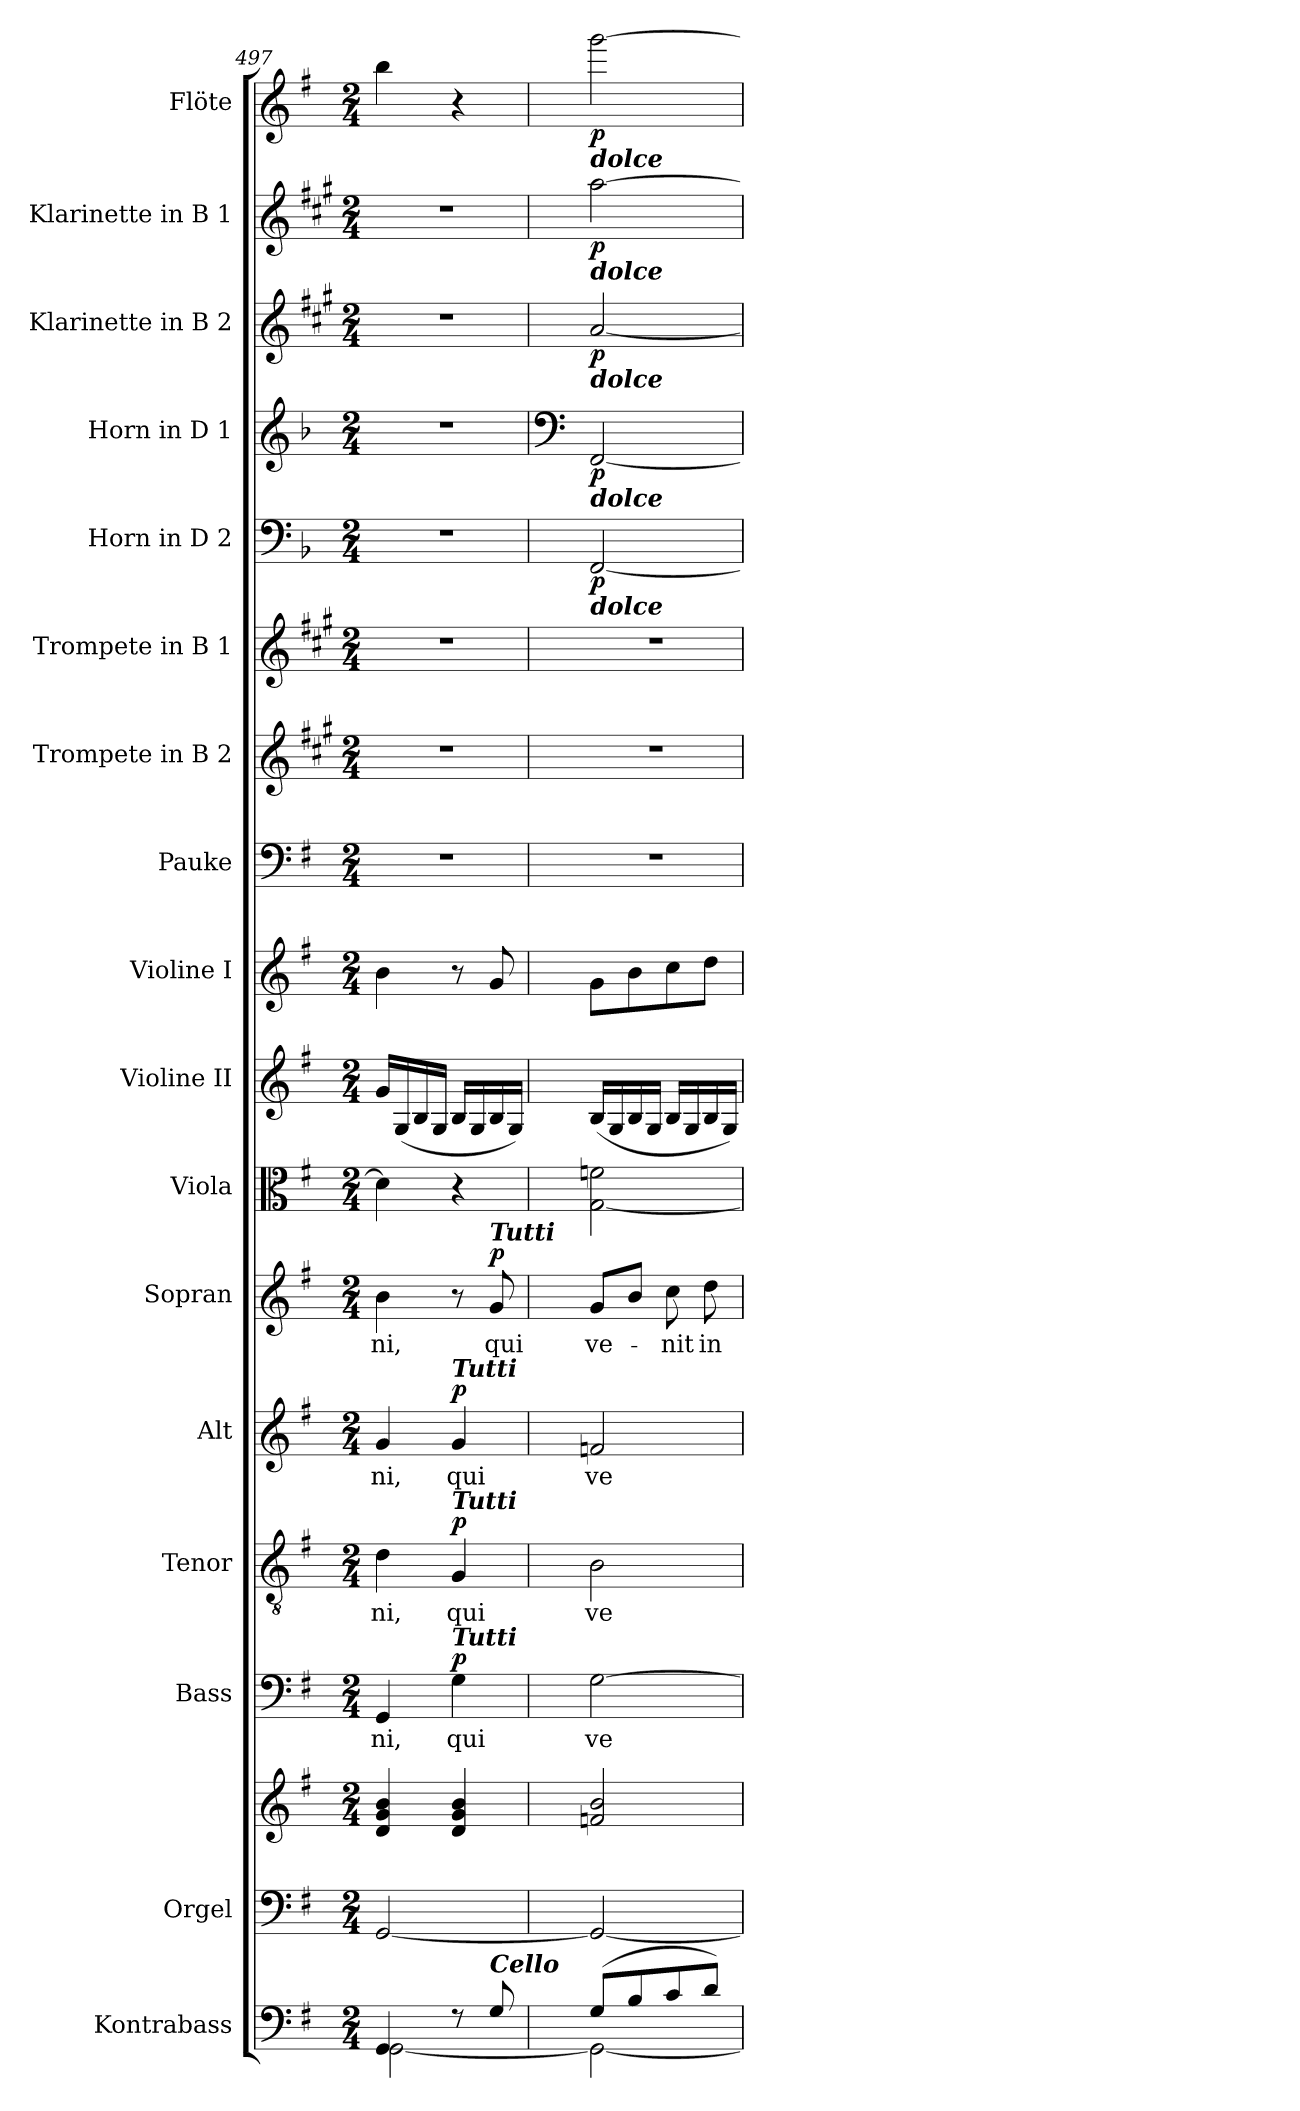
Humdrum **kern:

**kern	**kern	**kern	**kern	**text	**dynam	**kern	**text	**dynam	**kern	**text	**dynam	**kern	**text	**dynam	**kern	**kern	**kern	**kern	**kern	**kern	**kern	**dynam	**kern	**dynam	**kern	**dynam	**kern	**dynam	**kern	**dynam
*part17	*part16	*part16	*part15	*part15	*part15	*part14	*part14	*part14	*part13	*part13	*part13	*part12	*part12	*part12	*part11	*part10	*part9	*part8	*part7	*part6	*part5	*part5	*part4	*part4	*part3	*part3	*part2	*part2	*part1	*part1
*staff18	*staff17	*staff16	*staff15	*staff15	*staff15	*staff14	*staff14	*staff14	*staff13	*staff13	*staff13	*staff12	*staff12	*staff12	*staff11	*staff10	*staff9	*staff8	*staff7	*staff6	*staff5	*staff5	*staff4	*staff4	*staff3	*staff3	*staff2	*staff2	*staff1	*staff1
*I"Kontrabass	*I"Orgel	*	*I"Bass	*	*	*I"Tenor	*	*	*I"Alt	*	*	*I"Sopran	*	*	*I"Viola	*I"Violine II	*I"Violine I	*I"Pauke	*I"Trompete in B 2	*I"Trompete in B 1	*I"Horn in D 2	*	*I"Horn in D 1	*	*I"Klarinette in B 2	*	*I"Klarinette in B 1	*	*I"Flöte	*
*I'Kb.	*I'Org.	*	*I'B	*	*	*I'T	*	*	*I'A	*	*	*I'S	*	*	*I'Vla.	*I'Vl. II	*I'Vl. I	*I'Pk.	*I'Trp. 2	*I'Trp. 1	*I'Hrn. 2	*	*I'Hrn. 1	*	*I'Kl. 2	*	*I'Kl. 1	*	*I'Fl.	*
!!LO:PB:g=z
*clefF4	*clefF4	*clefG2	*clefF4	*	*	*clefGv2	*	*	*clefG2	*	*	*clefG2	*	*	*clefC3	*clefG2	*clefG2	*clefF4	*clefG2	*clefG2	*clefF4	*	*clefG2	*	*clefG2	*	*clefG2	*	*clefG2	*
*ITrd7c12	*	*	*	*	*	*	*	*	*	*	*	*	*	*	*	*	*	*	*ITrd1c2	*ITrd1c2	*ITrd-1c-2	*	*ITrd-1c-2	*	*ITrd1c2	*	*ITrd1c2	*	*	*
*k[f#]	*k[f#]	*k[f#]	*k[f#]	*	*	*k[f#]	*	*	*k[f#]	*	*	*k[f#]	*	*	*k[f#]	*k[f#]	*k[f#]	*k[f#]	*k[f#]	*k[f#]	*k[f#]	*	*k[f#]	*	*k[f#]	*	*k[f#]	*	*k[f#]	*
*G:	*G:	*G:	*G:	*	*	*G:	*	*	*G:	*	*	*G:	*	*	*G:	*G:	*G:	*G:	*G:	*G:	*G:	*	*G:	*	*G:	*	*G:	*	*G:	*
*M2/4	*M2/4	*M2/4	*M2/4	*	*	*M2/4	*	*	*M2/4	*	*	*M2/4	*	*	*M2/4	*M2/4	*M2/4	*M2/4	*M2/4	*M2/4	*M2/4	*	*M2/4	*	*M2/4	*	*M2/4	*	*M2/4	*
=497	=497	=497	=497	=497	=497	=497	=497	=497	=497	=497	=497	=497	=497	=497	=497	=497	=497	=497	=497	=497	=497	=497	=497	=497	=497	=497	=497	=497	=497	=497
*^	*	*	*	*	*	*	*	*	*	*	*	*	*	*	*	*	*	*	*	*	*	*	*	*	*	*	*	*	*	*
!	!	!	!	!	!LO:LY:b	!	!	!LO:LY:b	!	!	!LO:LY:b	!	!	!LO:LY:b	!	!	!	!	!	!	!	!	!	!	!	!	!	!	!	!	!
4GGG/	[<2GGG\	[2GG/	4d/ 4g/ 4b/	4GG/	-ni,	.	4d\	-ni,	.	4g/	-ni,	.	4b\	-ni,	.	4d\]	16g/LL	4b\	2r	2r	2r	2r	.	2r	.	2r	.	2r	.	4bb\	.
.	.	.	.	.	.	.	.	.	.	.	.	.	.	.	.	.	(<16G/	.	.	.	.	.	.	.	.	.	.	.	.	.	.
.	.	.	.	.	.	.	.	.	.	.	.	.	.	.	.	.	16B/	.	.	.	.	.	.	.	.	.	.	.	.	.	.
.	.	.	.	.	.	.	.	.	.	.	.	.	.	.	.	.	16G/JJ	.	.	.	.	.	.	.	.	.	.	.	.	.	.
!	!	!	!	!	!	!	!	!	!	!LO:TX:a:Bi:t=Tutti	!	!	!	!	!	!	!	!	!	!	!	!	!	!	!	!	!	!	!	!	!
!	!	!	!	!	!	!	!LO:TX:a:Bi:t=Tutti	!	!	!	!	!	!	!	!	!	!	!	!	!	!	!	!	!	!	!	!	!	!	!	!
!	!	!	!	!LO:TX:a:Bi:t=Tutti	!	!	!	!	!	!	!	!	!	!	!	!	!	!	!	!	!	!	!	!	!	!	!	!	!	!	!
!	!	!	!	!	!LO:LY:b	!LO:DY:a	!	!LO:LY:b	!LO:DY:a	!	!LO:LY:b	!LO:DY:a	!	!	!	!	!	!	!	!	!	!	!	!	!	!	!	!	!	!	!
8r	.	.	4d/ 4g/ 4b/	4G\	qui	p	4G/	qui	p	4g/	qui	p	8r	.	.	4r	16B/LL	8r	.	.	.	.	.	.	.	.	.	.	.	4r	.
.	.	.	.	.	.	.	.	.	.	.	.	.	.	.	.	.	16G/	.	.	.	.	.	.	.	.	.	.	.	.	.	.
!	!	!	!	!	!	!	!	!	!	!	!	!	!LO:TX:a:Bi:t=Tutti	!	!	!	!	!	!	!	!	!	!	!	!	!	!	!	!	!	!
!LO:TX:a:Bi:t=Cello	!	!	!	!	!	!	!	!	!	!	!	!	!	!	!	!	!	!	!	!	!	!	!	!	!	!	!	!	!	!	!
!	!	!	!	!	!	!	!	!	!	!	!	!	!	!LO:LY:b	!LO:DY:a	!	!	!	!	!	!	!	!	!	!	!	!	!	!	!	!
8GG/	.	.	.	.	.	.	.	.	.	.	.	.	8g/	qui	p	.	16B/	8g/	.	.	.	.	.	.	.	.	.	.	.	.	.
.	.	.	.	.	.	.	.	.	.	.	.	.	.	.	.	.	16G/JJ)	.	.	.	.	.	.	.	.	.	.	.	.	.	.
=498	=498	=498	=498	=498	=498	=498	=498	=498	=498	=498	=498	=498	=498	=498	=498	=498	=498	=498	=498	=498	=498	=498	=498	=498	=498	=498	=498	=498	=498	=498	=498
*	*	*	*	*	*	*	*	*	*	*	*	*	*	*	*	*	*	*	*	*	*	*	*	*clefF4	*	*	*	*	*	*	*
!	!	!	!	!	!	!	!	!	!	!	!	!	!	!	!	!	!	!	!	!	!	!	!	!	!	!	!	!	!	!LO:TX:b:Bi:t=dolce	!
!	!	!	!	!	!	!	!	!	!	!	!	!	!	!	!	!	!	!	!	!	!	!	!	!	!	!	!	!LO:TX:b:Bi:t=dolce	!	!	!
!	!	!	!	!	!	!	!	!	!	!	!	!	!	!	!	!	!	!	!	!	!	!	!	!	!	!LO:TX:b:Bi:t=dolce	!	!	!	!	!
!	!	!	!	!	!	!	!	!	!	!	!	!	!	!	!	!	!	!	!	!	!	!	!	!LO:TX:b:Bi:t=dolce	!	!	!	!	!	!	!
!	!	!	!	!	!	!	!	!	!	!	!	!	!	!	!	!	!	!	!	!	!	!LO:TX:b:Bi:t=dolce	!	!	!	!	!	!	!	!	!
!	!	!	!	!	!LO:LY:b	!	!	!LO:LY:b	!	!	!LO:LY:b	!	!	!LO:LY:b	!	!	!	!	!	!	!	!	!LO:DY:b	!	!LO:DY:b	!	!LO:DY:b	!	!LO:DY:b	!	!LO:DY:b
(<8GG/L	2GGG\_	2GG/_	2fn/ 2b/	[2G\	ve-	.	2B\	ve-	.	2fn/	ve-	.	8g/L	ve-	.	[2G\ 2fn\	(<16B/LL	8g\L	2r	2r	2r	[2GG/	p	[2GG/	p	[2g/	p	[2gg\	p	[2ggg\	p
.	.	.	.	.	.	.	.	.	.	.	.	.	.	.	.	.	16G/	.	.	.	.	.	.	.	.	.	.	.	.	.	.
8BB/	.	.	.	.	.	.	.	.	.	.	.	.	8b/J	.	.	.	16B/	8b\	.	.	.	.	.	.	.	.	.	.	.	.	.
.	.	.	.	.	.	.	.	.	.	.	.	.	.	.	.	.	16G/JJ	.	.	.	.	.	.	.	.	.	.	.	.	.	.
!	!	!	!	!	!	!	!	!	!	!	!	!	!	!LO:LY:b	!	!	!	!	!	!	!	!	!	!	!	!	!	!	!	!	!
8C/	.	.	.	.	.	.	.	.	.	.	.	.	8cc\	-nit	.	.	16B/LL	8cc\	.	.	.	.	.	.	.	.	.	.	.	.	.
.	.	.	.	.	.	.	.	.	.	.	.	.	.	.	.	.	16G/	.	.	.	.	.	.	.	.	.	.	.	.	.	.
!	!	!	!	!	!	!	!	!	!	!	!	!	!	!LO:LY:b	!	!	!	!	!	!	!	!	!	!	!	!	!	!	!	!	!
8D/J)	.	.	.	.	.	.	.	.	.	.	.	.	8dd\	in	.	.	16B/	8dd\J	.	.	.	.	.	.	.	.	.	.	.	.	.
.	.	.	.	.	.	.	.	.	.	.	.	.	.	.	.	.	16G/JJ)	.	.	.	.	.	.	.	.	.	.	.	.	.	.
*v	*v	*	*	*	*	*	*	*	*	*	*	*	*	*	*	*	*	*	*	*	*	*	*	*	*	*	*	*	*	*	*
=	=	=	=	=	=	=	=	=	=	=	=	=	=	=	=	=	=	=	=	=	=	=	=	=	=	=	=	=	=	=
*-	*-	*-	*-	*-	*-	*-	*-	*-	*-	*-	*-	*-	*-	*-	*-	*-	*-	*-	*-	*-	*-	*-	*-	*-	*-	*-	*-	*-	*-	*-
